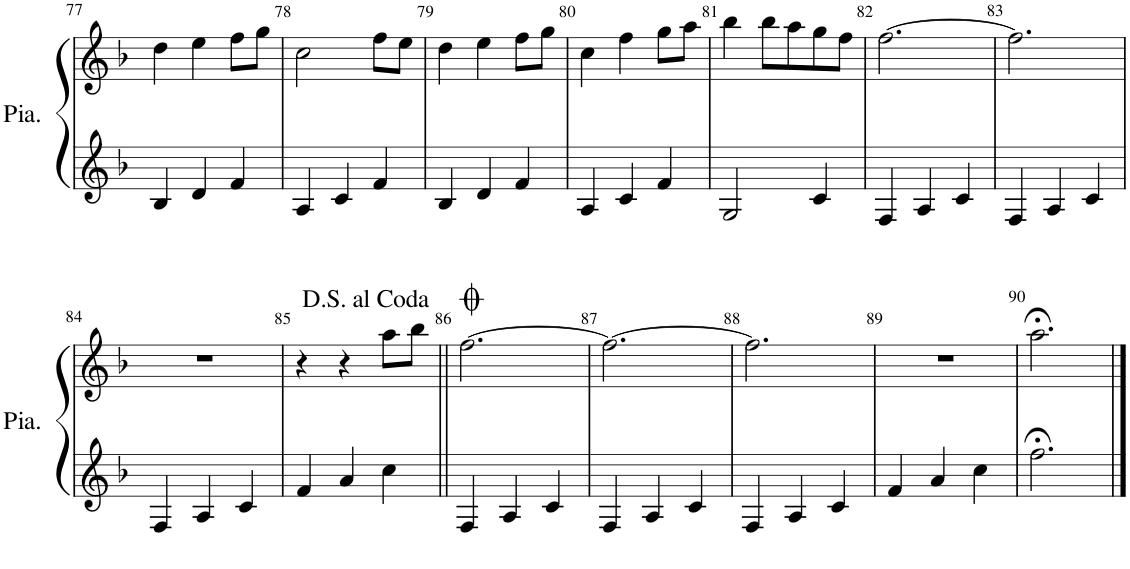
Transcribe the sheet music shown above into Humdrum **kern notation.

**kern	**kern
*part1	*part1
*staff2	*staff1
*I"Piano	*
*I'Pia.	*
!!LO:PB:g=z
*clefG2	*clefG2
*k[b-]	*k[b-]
*M3/4	*M3/4
=77	=77
4B-/	4dd\
4d/	4ee\
4f/	8ff\L
.	8gg\J
=78	=78
4A/	2cc\
4c/	.
4f/	8ff\L
.	8ee\J
=79	=79
4B-/	4dd\
4d/	4ee\
4f/	8ff\L
.	8gg\J
=80	=80
4A/	4cc\
4c/	4ff\
4f/	8gg\L
.	8aa\J
=81	=81
2G/	4bb-\
.	8bb-\L
.	8aa\
4c/	8gg\
.	8ff\J
=82	=82
4F/	[2.ff\
4A/	.
4c/	.
=83	=83
4F/	2.ff\]
4A/	.
4c/	.
!!LO:LB:g=z
=84	=84
4F/	2.r
4A/	.
4c/	.
=85	=85
4f/	4r
4a/	4r
4cc\	8aa\L
.	8bb-\J
=86||	=86||
4F/	[2.ff\
4A/	.
4c/	.
=87	=87
4F/	2.ff\_
4A/	.
4c/	.
=88	=88
4F/	2.ff\]
4A/	.
4c/	.
=89	=89
4f/	2.r
4a/	.
4cc\	.
=90	=90
2.ff;<\	2.aa;<\
==	==
*-	*-
